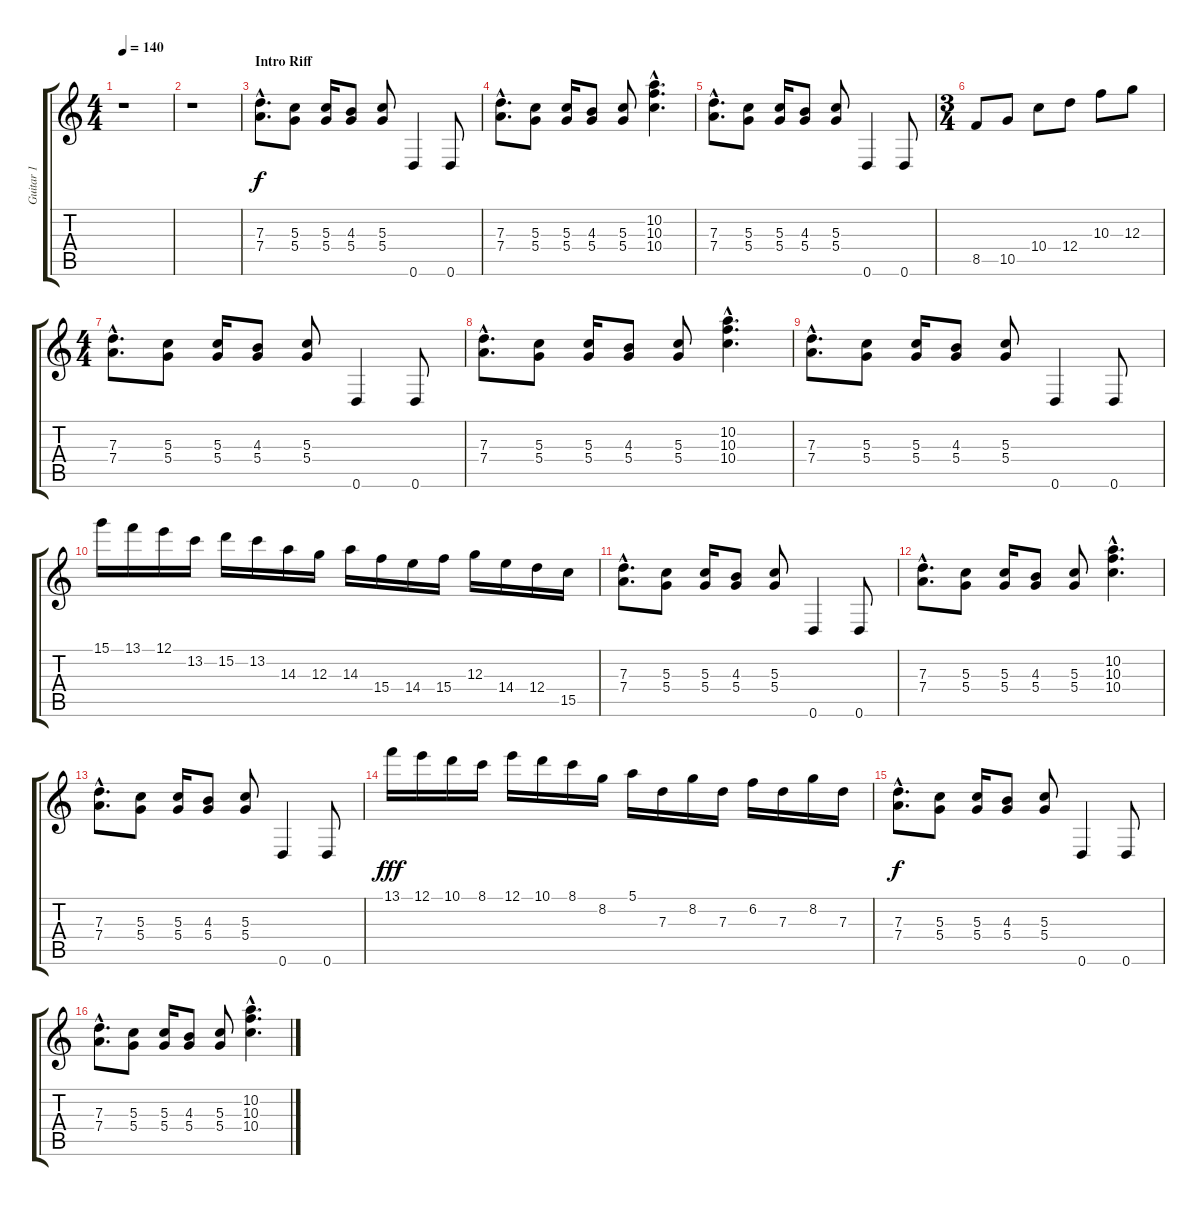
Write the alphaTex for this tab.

\track ("Guitar 1" "Guitar 1") {instrument overdrivenguitar}
\staff {score tabs}
\tuning (E4 B3 G3 D3 A2 D2) {hide}
\ts (4 4)
\tempo 140
\clef g2
\ks c
r.1{dy f instrument overdrivenguitar} |
r.1 |
\section ("" "Intro Riff")
(7.3{hac} 7.4{hac}).8{d} (5.3 5.4).8 (5.3 5.4).16 (4.3 5.4).8 (5.3 5.4).8 0.6.4 0.6.8 |
(7.3{hac} 7.4{hac}).8{d} (5.3 5.4).8 (5.3 5.4).16 (4.3 5.4).8 (5.3 5.4).8 (10.2{hac} 10.3{hac} 10.4{hac}).4{d} |
(7.3{hac} 7.4{hac}).8{d} (5.3 5.4).8 (5.3 5.4).16 (4.3 5.4).8 (5.3 5.4).8 0.6.4 0.6.8 |
\ts (3 4)
8.5.8 10.5.8 10.4.8 12.4.8 10.3.8 12.3.8 |
\ts (4 4)
(7.3{hac} 7.4{hac}).8{d} (5.3 5.4).8 (5.3 5.4).16 (4.3 5.4).8 (5.3 5.4).8 0.6.4 0.6.8 |
(7.3{hac} 7.4{hac}).8{d} (5.3 5.4).8 (5.3 5.4).16 (4.3 5.4).8 (5.3 5.4).8 (10.2{hac} 10.3{hac} 10.4{hac}).4{d} |
(7.3{hac} 7.4{hac}).8{d} (5.3 5.4).8 (5.3 5.4).16 (4.3 5.4).8 (5.3 5.4).8 0.6.4 0.6.8 |
15.1.16 13.1.16 12.1.16 13.2.16 15.2.16 13.2.16 14.3.16 12.3.16 14.3.16 15.4.16 14.4.16 15.4.16 12.3.16 14.4.16 12.4.16 15.5.16 |
(7.3{hac} 7.4{hac}).8{d} (5.3 5.4).8 (5.3 5.4).16 (4.3 5.4).8 (5.3 5.4).8 0.6.4 0.6.8 |
(7.3{hac} 7.4{hac}).8{d} (5.3 5.4).8 (5.3 5.4).16 (4.3 5.4).8 (5.3 5.4).8 (10.2{hac} 10.3{hac} 10.4{hac}).4{d} |
(7.3{hac} 7.4{hac}).8{d} (5.3 5.4).8 (5.3 5.4).16 (4.3 5.4).8 (5.3 5.4).8 0.6.4 0.6.8 |
13.1.16{dy fff} 12.1.16 10.1.16 8.1.16 12.1.16 10.1.16 8.1.16 8.2.16 5.1.16 7.3.16 8.2.16 7.3.16 6.2.16 7.3.16 8.2.16 7.3.16 |
(7.3{hac} 7.4{hac}).8{d dy f} (5.3 5.4).8 (5.3 5.4).16 (4.3 5.4).8 (5.3 5.4).8 0.6.4 0.6.8 |
(7.3{hac} 7.4{hac}).8{d} (5.3 5.4).8 (5.3 5.4).16 (4.3 5.4).8 (5.3 5.4).8 (10.2{hac} 10.3{hac} 10.4{hac}).4{d}
